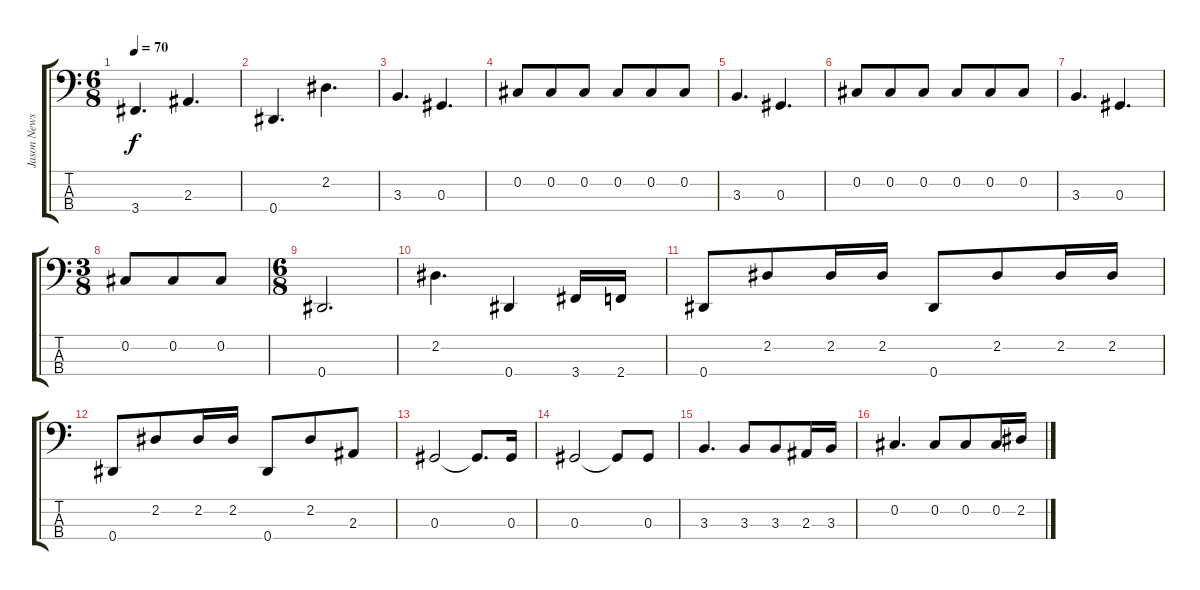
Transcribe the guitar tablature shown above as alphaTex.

\track ("Jason Newsted" "Jason News") {instrument electricbasspick}
\staff {score tabs}
\tuning (Gb2 Db2 Ab1 Eb1) {hide}
\ts (6 8)
\tempo 70
\clef f4
\ks c
3.4.4{d dy f} 2.3.4{d} |
0.4.4{d} 2.2.4{d} |
3.3.4{d} 0.3.4{d} |
0.2.8 0.2.8 0.2.8 0.2.8 0.2.8 0.2.8 |
3.3.4{d} 0.3.4{d} |
0.2.8 0.2.8 0.2.8 0.2.8 0.2.8 0.2.8 |
3.3.4{d} 0.3.4{d} |
\ts (3 8)
0.2.8 0.2.8 0.2.8 |
\ts (6 8)
0.4.2{d} |
2.2.4{d} 0.4.4 3.4.16 2.4.16 |
0.4.8 2.2.8 2.2.16 2.2.16 0.4.8 2.2.8 2.2.16 2.2.16 |
0.4.8 2.2.8 2.2.16 2.2.16 0.4.8 2.2.8 2.3.8 |
0.3.2 0.3{t}.8{d} 0.3.16 |
0.3.2 0.3{t}.8 0.3.8 |
3.3.4{d} 3.3.8 3.3.8 2.3.16 3.3.16 |
0.2.4{d} 0.2.8 0.2.8 0.2.16 2.2.16
